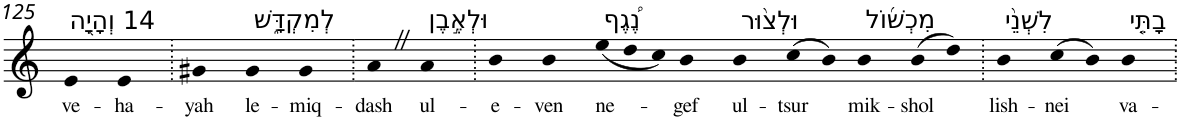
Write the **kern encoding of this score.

**kern	**text
*part1	*part1
*staff1	*staff1
*I"Piano	*
*I'Pno	*
!!LO:PB:g=z
*clefG2	*
*k[]	*
=125	=125
!LO:TX:a:t=14 וְהָיָ֖ה	!
!	!LO:LY:b
4e	ve-
!	!LO:LY:b
4e	-ha-
=126.	=126.
!	!LO:LY:b
4g#X	-yah
!LO:TX:a:t=לְמִקְדָּ֑שׁ	!
!	!LO:LY:b
4g#	le-
!	!LO:LY:b
4g#	-miq-
=127.	=127.
!	!LO:LY:b
4aZ	-dash
!LO:TX:a:t=וּלְאֶ֣בֶן	!
!	!LO:LY:b
4a	ul-
=128.	=128.
!	!LO:LY:b
4b	-e-
!	!LO:LY:b
4b	-ven
*Xtuplet	*
!LO:TX:a:t=נֶ֠גֶף	!
!	!LO:LY:b
(<12ee	ne-
12dd	.
12cc)	.
!	!LO:LY:b
4b	-gef
!LO:TX:a:t=וּלְצ֨וּר	!
!	!LO:LY:b
4b	ul-
!	!LO:LY:b
(8cc	-tsur
8b)	.
!LO:TX:a:t=מִכְשׁ֜וֹל	!
!	!LO:LY:b
4b	mik-
!	!LO:LY:b
(8b	-shol
8dd)	.
=129.	=129.
!LO:TX:a:t=לִשְׁנֵ֨י	!
!	!LO:LY:b
4b	lish-
!	!LO:LY:b
(8cc	-nei
8b)	.
!LO:TX:a:t=בָתֵּ֤י	!
!	!LO:LY:b
4b	va-
=.	=.
*-	*-
